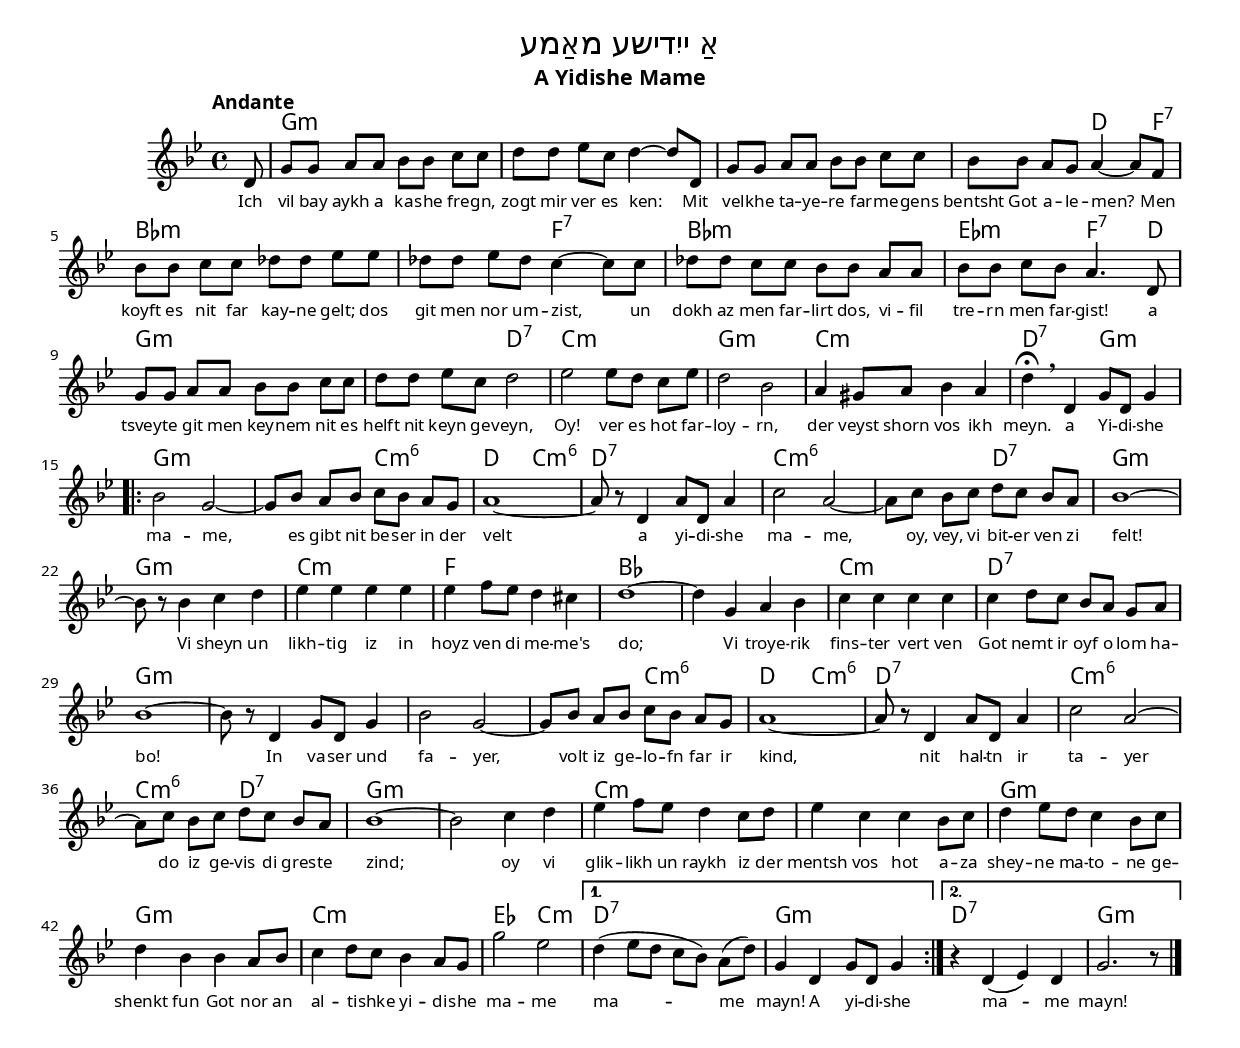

\header {
  title = "אַ ייִדישע מאַמע"
  subtitle = "A Yidishe Mame"
  }

\version "2.18.2"
\language "english"
\include "../../../../templates/preamble.ly"

mel = \relative d' {
    \partial 8 {d8} |
    g g a a bf bf c c |
    d d ef c d4~d8 d, |
    g g a a bf bf c c |
    bf bf a g a4~a8 f |
    bf bf c c df df ef ef |
    df df ef df c4~c8 c |
    df df c c bf bf a a |
    bf bf c bf a4. d,8 |
    g g a a bf bf c c |
    d d ef c d2 |
    ef ef8 d c ef |
    d2 bf |
    a4 gs8 a bf4 a |
    d\fermata \breathe d, g8d g4 |
    \repeat volta 2 {
      bf2 g~ |
      g8 bf a bf c bf a g |
      a1~ |
      a8 r d,4 a'8 d, a'4 |
      c2 a~ |
      a8 c bf c d c bf a |
      bf1~ |
      bf8 r bf4 c d |
      ef ef ef ef |
      ef f8 ef d4 cs |
      d1~ |
      d4 g, a bf |
      c c c c |
      c d8c bf a g a |
      bf1~ |
      bf8 r d,4 g8 d g4 |
      bf2 g~ |
      g8 bf a bf c bf a g |
      a1~ |
      a8 r d,4 a'8 d, a'4 |
      c2 a~ |
      a8 c bf c d c bf a |
      bf1~ |
      bf2 c4 d |
      ef f8 ef d4 c8 d |
      ef4 c c bf8 c |
      d4 ef8 d c4 bf8 c |
      d4 bf bf a8 bf |
      c4 d8 c bf4 a8 g |
      g'2 ef |
    }
      \alternative {
        {
          d4( ef8 d c bf) a( d) |
          g,4 d g8 d g4
        }
        {
          r4 d( ef) d |
          \end 7/8 g2. r8
        }
      }
    }

acc = \chordmode {
  \partial 8 { s8 }
  g1:m |
  g:m |
  g:m |
  g2:m d4.: f8:7 |
  bf1:m |
  bf2:m f:7 |
  bf1:m |
  ef2:m f4.:7 d8: |
  g1:m |
  g2:m d:7 |
  c1:m |
  g:m |
  c:m |
  d2:7 g:m |
  \repeat volta 2 {
    g1:m |
    g2:m c:m6 |
    d2: c:m6 |
    d1:7 |
    c:m6 |
    c2:m6 d:7 |
    g1:m |
    g:m |
    c:m |
    f: |
    bf: |
    bf: |
    c:m |
    d:7 |
    g:m |
    g:m |
    g:m |
    g2:m c:m6 |
    d: c:m6 |
    d1:7 |
    c:m6 |
    c2:m6 d:7 |
    g1:m |
    g:m |
    c:m |
    c:m |
    g:m |
    g:m |
    c:m |
    ef2: c:m|
  }
  \alternative {
    { 
      d1:7 |
      g:m
    }
    {
      d:7 |
      g8*7:m
    }
  }
}

\score {
  <<
    \new ChordNames {
      \acc
    }
    \new Staff {
      \clef treble
      \key g \minor
      \time 4/4
      \tempo Andante
      \new Voice = "melody" {
        \mel
        \bar "|."
      }
    }
    \new Lyrics \lyricsto "melody" {
      Ich vil bay aykh a ka -- she fre -- gn,
      zogt mir ver es ken:
      Mit vel -- khe ta -- ye -- re far -- me -- gens
      bentsht Got a -- le -- men?
      Men koyft es nit far kay -- ne gelt;
      dos git men nor um -- zist,
      un dokh az men far -- lirt dos,
      vi -- fil tre -- rn men far -- gist!
      a tsvey -- te git men key -- nem nit
      es helft nit keyn ge -- veyn,
      Oy! ver es hot far -- loy -- rn,
      der veyst shorn vos ikh meyn.
      a Yi -- di -- she ma -- me,
      es gibt nit be -- ser in der velt
      a yi -- di -- she ma -- me,
      oy, vey, vi bit -- er ven zi felt!
      Vi sheyn un likh -- tig iz in hoyz 
      ven di me -- me's do;
      Vi troye -- rik fins -- ter vert ven Got
      nemt ir oyf o -- lom ha -- bo!
      In va -- ser und fa -- yer,
      volt iz ge -- lo -- fn far ir kind,
      nit hal -- tn ir ta -- yer
      do iz ge -- vis di gres -- te zind;
      oy vi glik -- likh un raykh iz der mentsh vos hot
      a -- za shey -- ne ma -- to -- ne ge -- shenkt fun Got
      nor an al -- ti -- shke yi -- di -- she ma -- me
      ma -- me mayn! A yi -- di -- she
      ma -- me mayn!
    }
  >>
}
